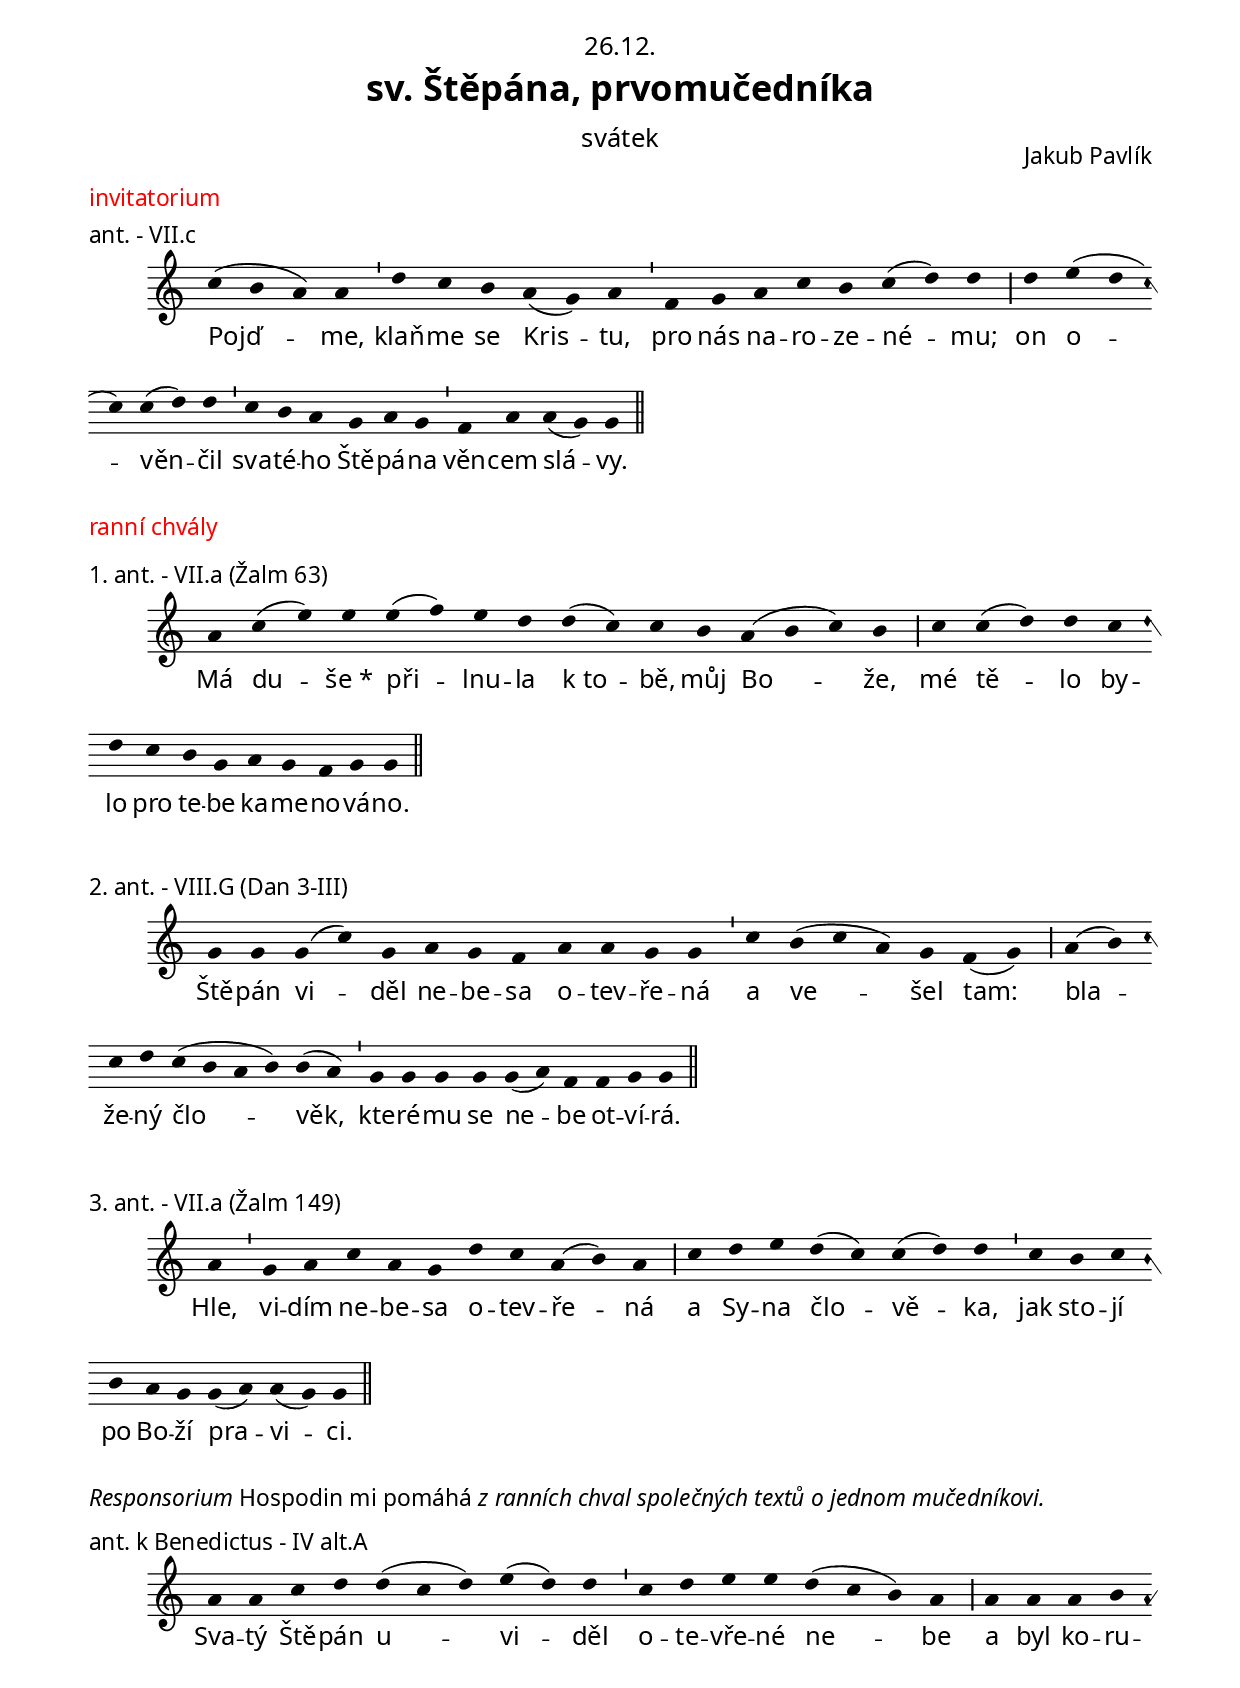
\version "2.16.0"

\include "../spolecne.ly"

\header {
  title = \markup\titleSvatek
            "sv. Štěpána, prvomučedníka"
            "svátek"
            26.12.
  composer = "Jakub Pavlík"
}

\markup {\nadpisHodinka {"invitatorium"}}

\score {
  \relative c'' {
    \choralniRezim
    c( b a) a \barMin d c b a( g) a \barMin
    f g a c b c( d) d \barMaior
    d e( d c) c( d) d \barMin c b a g a g \barMin
    f a a( g) g \barFinalis
  }
  \addlyrics {
    Pojď -- me, klaň -- me se Kris -- tu,
    pro nás na -- ro -- ze -- né -- mu;
    on o -- věn -- čil sva -- té -- ho Ště -- pá -- na
    věn -- cem slá -- vy.
  }
  \header {
    quid = "ant."
    modus = "VII"
    differentia = "c"
    psalmus = ""
    id = ""
    piece = \markup {\sestavTitulekBezZalmu}
  }
}

\markup {\nadpisHodinka {"ranní chvály"}}

\score {
  \relative c'' {
    \choralniRezim
    a4 c( e) e e( f) e d d( c) c b a( b c) b \barMaior
    c c( d) d c d c b g a g f g g \barFinalis
  }
  \addlyrics {
    Má du -- še_* při -- lnu -- la k_to -- bě, můj Bo -- že,
    mé tě -- lo by -- lo pro te -- be ka -- me -- no -- vá -- no.
  }
  \header {
    quid = "1. ant."
    modus = "VII"
    differentia = "a"
    psalmus = "Žalm 63"
    id = ""
    fons = "Vavrinec; jen prvni pulka"
    fial = "fial://sanktoral/0810vavrinec.ly#rch-a1"
    piece = \markup {\sestavTitulek}
  }
}

\score {
  \relative c'' {
    \choralniRezim
    g4 g g( c) g a g f a a g g \barMin
    c b( c a) g f( g) \barMaior
    a( b) c d c( b a b) b( a) \barMin
    g g g g g( a) f f g g \barFinalis
  }
  \addlyrics {
    Ště -- pán vi -- děl ne -- be -- sa o -- tev -- ře -- ná
    a ve -- šel tam:
    bla -- že -- ný člo -- věk,
    kte -- ré -- mu se ne -- be ot -- ví -- rá.
  }
  \header {
    quid = "2. ant."
    modus = "VIII"
    differentia = "G"
    psalmus = "Dan 3-III"
    id = ""
    piece = \markup {\sestavTitulek}
  }
}

\score {
  \relative c'' {
    \choralniRezim
    a4 \barMin g a c a g d' c a( b) a \barMaior
    c d e d( c) c( d) d \barMin
    c b c b a g g( a) a( g) g \barFinalis
  }
  \addlyrics {
    Hle, vi -- dím ne -- be -- sa o -- tev -- ře -- ná
    a Sy -- na člo -- vě -- ka,
    jak sto -- jí po Bo -- ží pra -- vi -- ci.
  }
  \header {
    quid = "3. ant."
    modus = "VII"
    differentia = "a"
    psalmus = "Žalm 149"
    id = ""
    piece = \markup {\sestavTitulek}
  }
}

\markup\italic{
  Responsorium \upright{Hospodin mi pomáhá}
  z ranních chval společných textů o jednom mučedníkovi.
}

\score {
  \relative c'' {
    \choralniRezim
    a4 a c d d( c d) e( d) d \barMin c d e e d( c b) a \barMaior
    a a a b a g c( d c) a g a a a \barFinalis
  }
  \addlyrics {
    Sva -- tý Ště -- pán u -- vi -- děl o -- te -- vře -- né ne -- be
    a byl ko -- ru -- no -- ván slá -- vou mu -- čed -- ní -- ků.
  }
  \header {
    quid = "ant. k Benedictus"
    modus = "IV alt"
    differentia = "A"
    psalmus = ""
    id = ""
    piece = \markup {\sestavTitulekBezZalmu}
  }
}